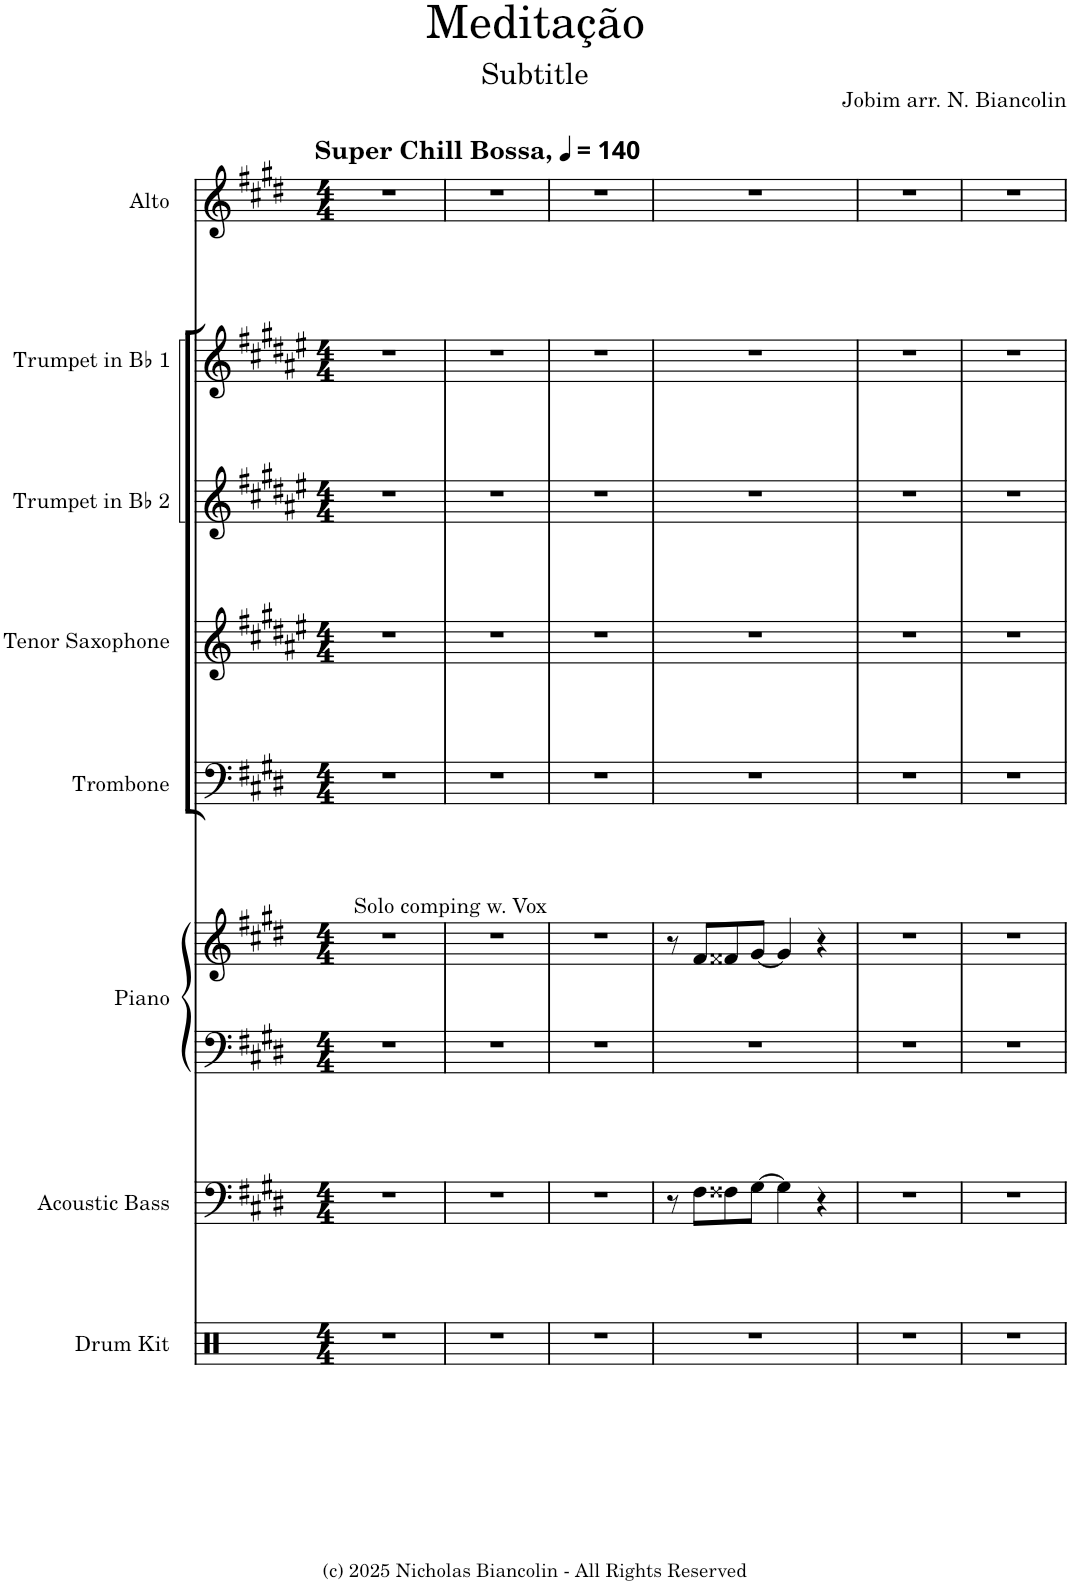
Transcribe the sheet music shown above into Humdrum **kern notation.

**kern	**kern	**kern	**kern	**kern	**kern	**kern	**kern	**kern
*part8	*part7	*part6	*part6	*part5	*part4	*part3	*part2	*part1
*staff9	*staff8	*staff7	*staff6	*staff5	*staff4	*staff3	*staff2	*staff1
*I"Drum Kit	*I"Acoustic Bass	*I"Piano	*	*I"Trombone	*I"Tenor Saxophone	*I"Trumpet in Bb 2	*I"Trumpet in Bb 1	*I"Alto
*I'D. Kit	*I'Bass	*I'Pno.	*	*I'Tbn.	*I'T. Sax.	*I'Tpt. in Bb 2	*I'Tpt. in Bb 1	*I'A.
*clefX	*clefF4	*clefF4	*clefG2	*clefF4	*clefG2	*clefG2	*clefG2	*clefG2
*	*Trd7c12	*	*	*	*Trd8c14	*Trd1c2	*Trd1c2	*
*k[]	*k[f#c#g#d#]	*k[f#c#g#d#]	*k[f#c#g#d#]	*k[f#c#g#d#]	*k[f#c#g#d#a#e#]	*k[f#c#g#d#a#e#]	*k[f#c#g#d#a#e#]	*k[f#c#g#d#]
*M4/4	*M4/4	*M4/4	*M4/4	*M4/4	*M4/4	*M4/4	*M4/4	*M4/4
*MM140	*MM140	*MM140	*MM140	*MM140	*MM140	*MM140	*MM140	*MM140
=1	=1	=1	=1	=1	=1	=1	=1	=1
!	!	!	!	!	!	!	!	!LO:TX:a:B:t=Super Chill Bossa,
!	!	!	!LO:TX:a:t=Solo comping w. Vox	!	!	!	!	!
1r	1r	1r	1r	1r	1r	1r	1r	1r
=2	=2	=2	=2	=2	=2	=2	=2	=2
1r	1r	1r	1r	1r	1r	1r	1r	1r
=3	=3	=3	=3	=3	=3	=3	=3	=3
1r	1r	1r	1r	1r	1r	1r	1r	1r
=4	=4	=4	=4	=4	=4	=4	=4	=4
1r	8r	1r	8r	1r	1r	1r	1r	1r
.	8F#\L	.	8f#/L	.	.	.	.	.
.	8F##X\	.	8f##X/	.	.	.	.	.
.	[8G#\J	.	[8g#/J	.	.	.	.	.
.	4G#\]	.	4g#/]	.	.	.	.	.
.	4r	.	4r	.	.	.	.	.
=5	=5	=5	=5	=5	=5	=5	=5	=5
1r	1r	1r	1r	1r	1r	1r	1r	1r
=6	=6	=6	=6	=6	=6	=6	=6	=6
1r	1r	1r	1r	1r	1r	1r	1r	1r
=	=	=	=	=	=	=	=	=
*-	*-	*-	*-	*-	*-	*-	*-	*-
